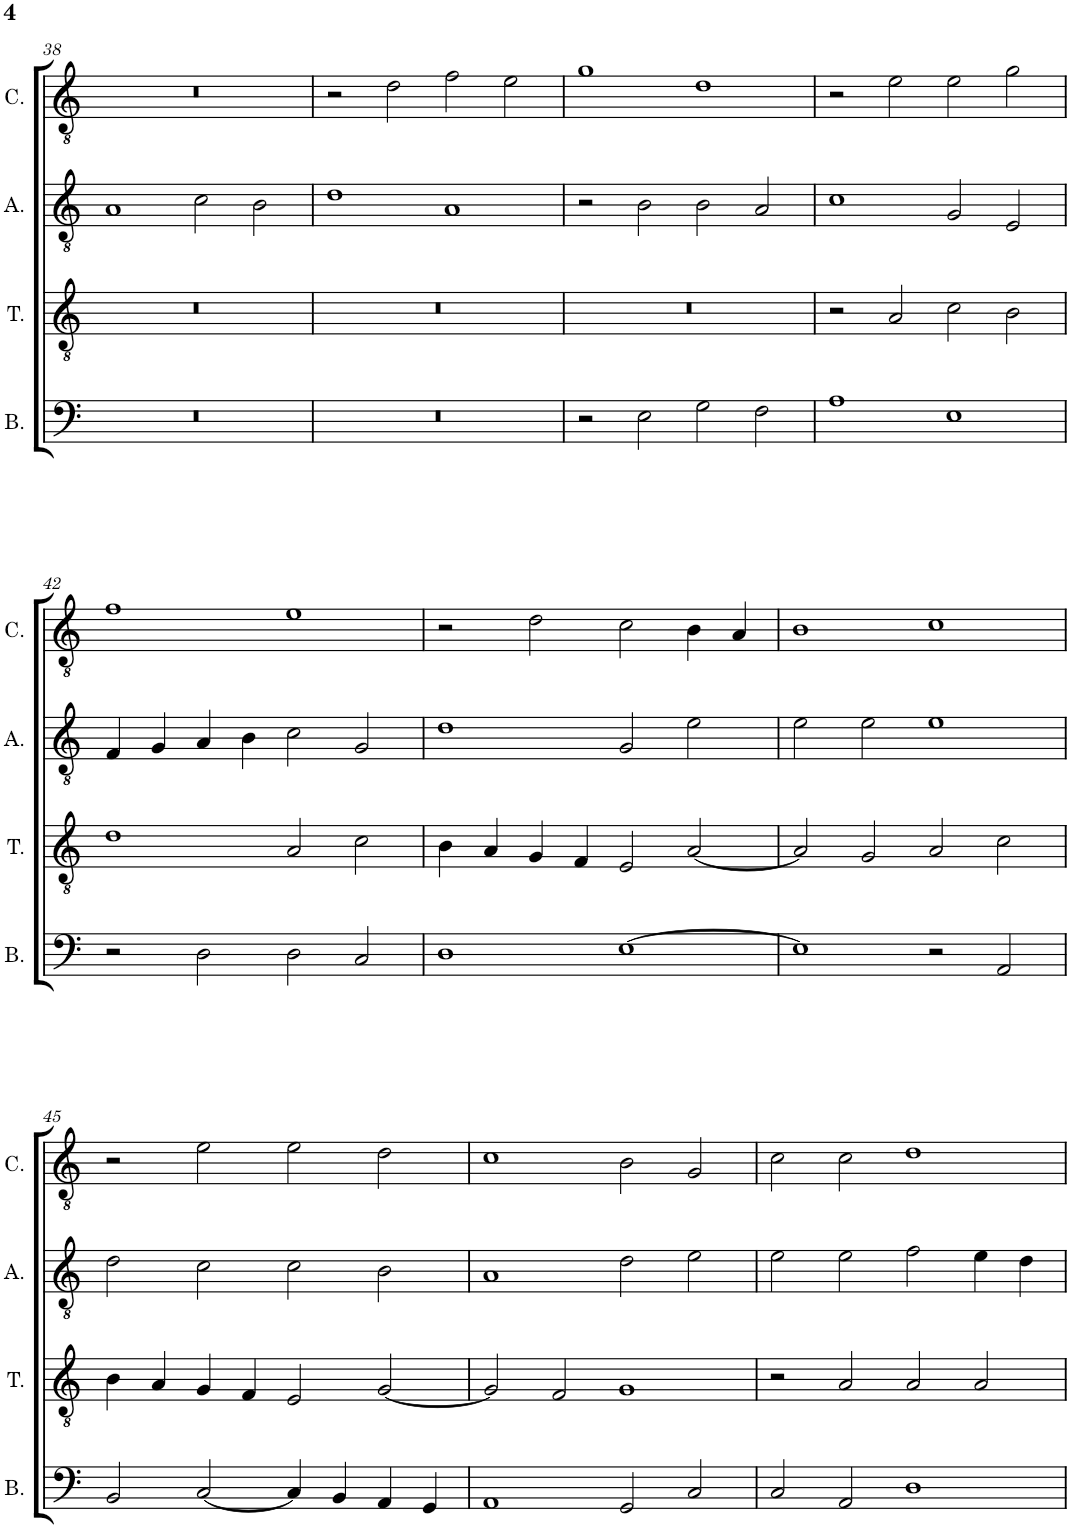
**kern	**kern	**kern	**kern
*part4	*part3	*part2	*part1
*staff4	*staff3	*staff2	*staff1
*I"Bassus	*I"Tenor	*I"Altus	*I"Cantus
*I'B.	*I'T.	*I'A.	*I'C.
!!LO:PB:g=z
*clefF4	*clefGv2	*clefGv2	*clefGv2
*k[]	*k[]	*k[]	*k[]
*M2/1	*M2/1	*M2/1	*M2/1
=38	=38	=38	=38
0r	0r	1A	0r
.	.	2c\	.
.	.	2B\	.
=39	=39	=39	=39
0r	0r	1d	2r
.	.	.	2d\
.	.	1A	2f\
.	.	.	2e\
=40	=40	=40	=40
2r	0r	2r	1g
2E\	.	2B\	.
2G\	.	2B\	1d
2F\	.	2A/	.
=41	=41	=41	=41
1A	2r	1c	2r
.	2A/	.	2e\
1E	2c\	2G/	2e\
.	2B\	2E/	2g\
!!LO:LB:g=z
=42	=42	=42	=42
2r	1d	4F/	1f
.	.	4G/	.
2D\	.	4A/	.
.	.	4B\	.
2D\	2A/	2c\	1e
2C/	2c\	2G/	.
=43	=43	=43	=43
1D	4B\	1d	2r
.	4A/	.	.
.	4G/	.	2d\
.	4F/	.	.
[1E	2E/	2G/	2c\
.	[2A/	2e\	4B\
.	.	.	4A/
=44	=44	=44	=44
1E]	2A/]	2e\	1B
.	2G/	2e\	.
2r	2A/	1e	1c
2AA/	2c\	.	.
!!LO:LB:g=z
=45	=45	=45	=45
2BB/	4B\	2d\	2r
.	4A/	.	.
[2C/	4G/	2c\	2e\
.	4F/	.	.
4C/]	2E/	2c\	2e\
4BB/	.	.	.
4AA/	[2G/	2B\	2d\
4GG/	.	.	.
=46	=46	=46	=46
1AA	2G/]	1A	1c
.	2F/	.	.
2GG/	1G	2d\	2B\
2C/	.	2e\	2G/
=47	=47	=47	=47
2C/	2r	2e\	2c\
2AA/	2A/	2e\	2c\
1D	2A/	2f\	1d
.	2A/	4e\	.
.	.	4d\	.
=	=	=	=
*-	*-	*-	*-
